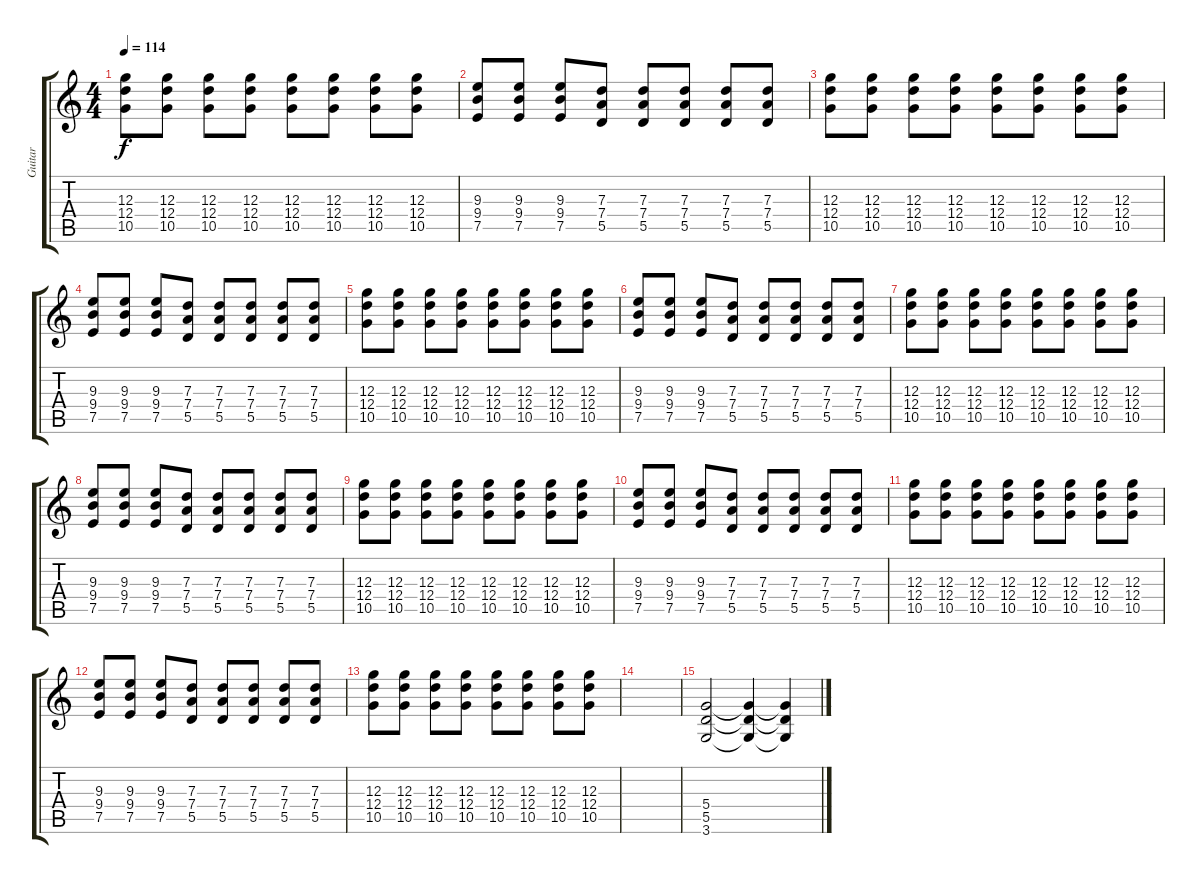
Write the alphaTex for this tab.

\track ("Guitar" "Guitar") {instrument overdrivenguitar}
\staff {score tabs}
\tuning (E4 B3 G3 D3 A2 E2) {hide}
\ts (4 4)
\tempo 114
\clef g2
\ks c
(12.3 12.4 10.5).8{dy f} (12.3 12.4 10.5).8 (12.3 12.4 10.5).8 (12.3 12.4 10.5).8 (12.3 12.4 10.5).8 (12.3 12.4 10.5).8 (12.3 12.4 10.5).8 (12.3 12.4 10.5).8 |
(9.3 9.4 7.5).8 (9.3 9.4 7.5).8 (9.3 9.4 7.5).8 (7.3 7.4 5.5).8 (7.3 7.4 5.5).8 (7.3 7.4 5.5).8 (7.3 7.4 5.5).8 (7.3 7.4 5.5).8 |
(12.3 12.4 10.5).8 (12.3 12.4 10.5).8 (12.3 12.4 10.5).8 (12.3 12.4 10.5).8 (12.3 12.4 10.5).8 (12.3 12.4 10.5).8 (12.3 12.4 10.5).8 (12.3 12.4 10.5).8 |
(9.3 9.4 7.5).8 (9.3 9.4 7.5).8 (9.3 9.4 7.5).8 (7.3 7.4 5.5).8 (7.3 7.4 5.5).8 (7.3 7.4 5.5).8 (7.3 7.4 5.5).8 (7.3 7.4 5.5).8 |
(12.3 12.4 10.5).8 (12.3 12.4 10.5).8 (12.3 12.4 10.5).8 (12.3 12.4 10.5).8 (12.3 12.4 10.5).8 (12.3 12.4 10.5).8 (12.3 12.4 10.5).8 (12.3 12.4 10.5).8 |
(9.3 9.4 7.5).8 (9.3 9.4 7.5).8 (9.3 9.4 7.5).8 (7.3 7.4 5.5).8 (7.3 7.4 5.5).8 (7.3 7.4 5.5).8 (7.3 7.4 5.5).8 (7.3 7.4 5.5).8 |
(12.3 12.4 10.5).8 (12.3 12.4 10.5).8 (12.3 12.4 10.5).8 (12.3 12.4 10.5).8 (12.3 12.4 10.5).8 (12.3 12.4 10.5).8 (12.3 12.4 10.5).8 (12.3 12.4 10.5).8 |
(9.3 9.4 7.5).8 (9.3 9.4 7.5).8 (9.3 9.4 7.5).8 (7.3 7.4 5.5).8 (7.3 7.4 5.5).8 (7.3 7.4 5.5).8 (7.3 7.4 5.5).8 (7.3 7.4 5.5).8 |
(12.3 12.4 10.5).8 (12.3 12.4 10.5).8 (12.3 12.4 10.5).8 (12.3 12.4 10.5).8 (12.3 12.4 10.5).8 (12.3 12.4 10.5).8 (12.3 12.4 10.5).8 (12.3 12.4 10.5).8 |
(9.3 9.4 7.5).8 (9.3 9.4 7.5).8 (9.3 9.4 7.5).8 (7.3 7.4 5.5).8 (7.3 7.4 5.5).8 (7.3 7.4 5.5).8 (7.3 7.4 5.5).8 (7.3 7.4 5.5).8 |
(12.3 12.4 10.5).8 (12.3 12.4 10.5).8 (12.3 12.4 10.5).8 (12.3 12.4 10.5).8 (12.3 12.4 10.5).8 (12.3 12.4 10.5).8 (12.3 12.4 10.5).8 (12.3 12.4 10.5).8 |
(9.3 9.4 7.5).8 (9.3 9.4 7.5).8 (9.3 9.4 7.5).8 (7.3 7.4 5.5).8 (7.3 7.4 5.5).8 (7.3 7.4 5.5).8 (7.3 7.4 5.5).8 (7.3 7.4 5.5).8 |
(12.3 12.4 10.5).8 (12.3 12.4 10.5).8 (12.3 12.4 10.5).8 (12.3 12.4 10.5).8 (12.3 12.4 10.5).8 (12.3 12.4 10.5).8 (12.3 12.4 10.5).8 (12.3 12.4 10.5).8 |
|
(5.4 5.5 3.6).2 (5.4{t} 5.5{t} 3.6{t}).4 (5.4{t} 5.5{t} 3.6{t}).4
